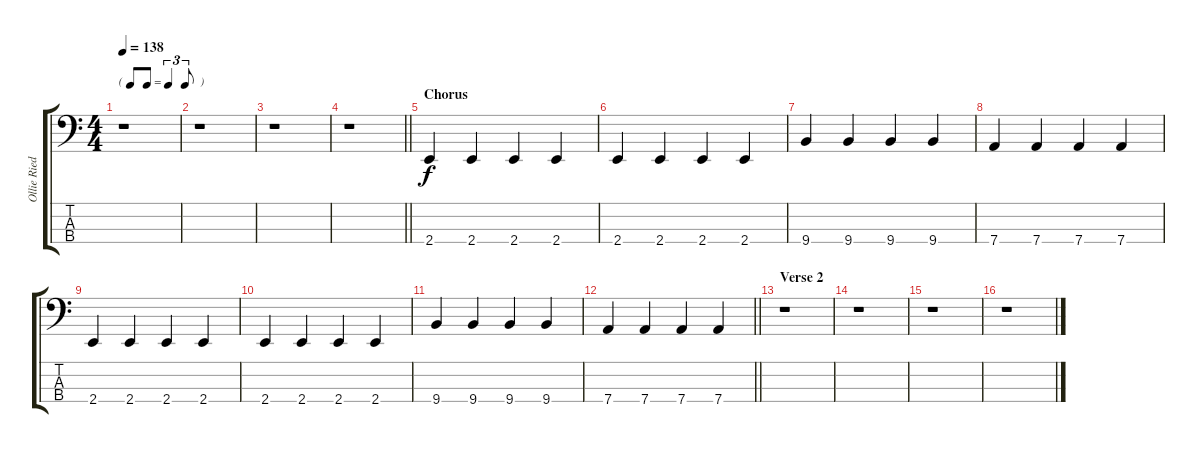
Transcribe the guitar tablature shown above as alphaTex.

\track ("Ollie Riedel" "Ollie Ried") {instrument electricbasspick}
\staff {score tabs}
\tuning (G2 D2 A1 D1) {hide}
\ts (4 4)
\tf triplet8th
\tempo 138
\clef f4
\ks c
r.1{dy f} |
r.1 |
r.1 |
\barLineRight lightlight
r.1 |
\section ("" "Chorus")
2.4.4 2.4.4 2.4.4 2.4.4 |
2.4.4 2.4.4 2.4.4 2.4.4 |
9.4.4 9.4.4 9.4.4 9.4.4 |
7.4.4 7.4.4 7.4.4 7.4.4 |
2.4.4 2.4.4 2.4.4 2.4.4 |
2.4.4 2.4.4 2.4.4 2.4.4 |
9.4.4 9.4.4 9.4.4 9.4.4 |
\barLineRight lightlight
7.4.4 7.4.4 7.4.4 7.4.4 |
\section ("" "Verse 2")
r.1 |
r.1 |
r.1 |
r.1
